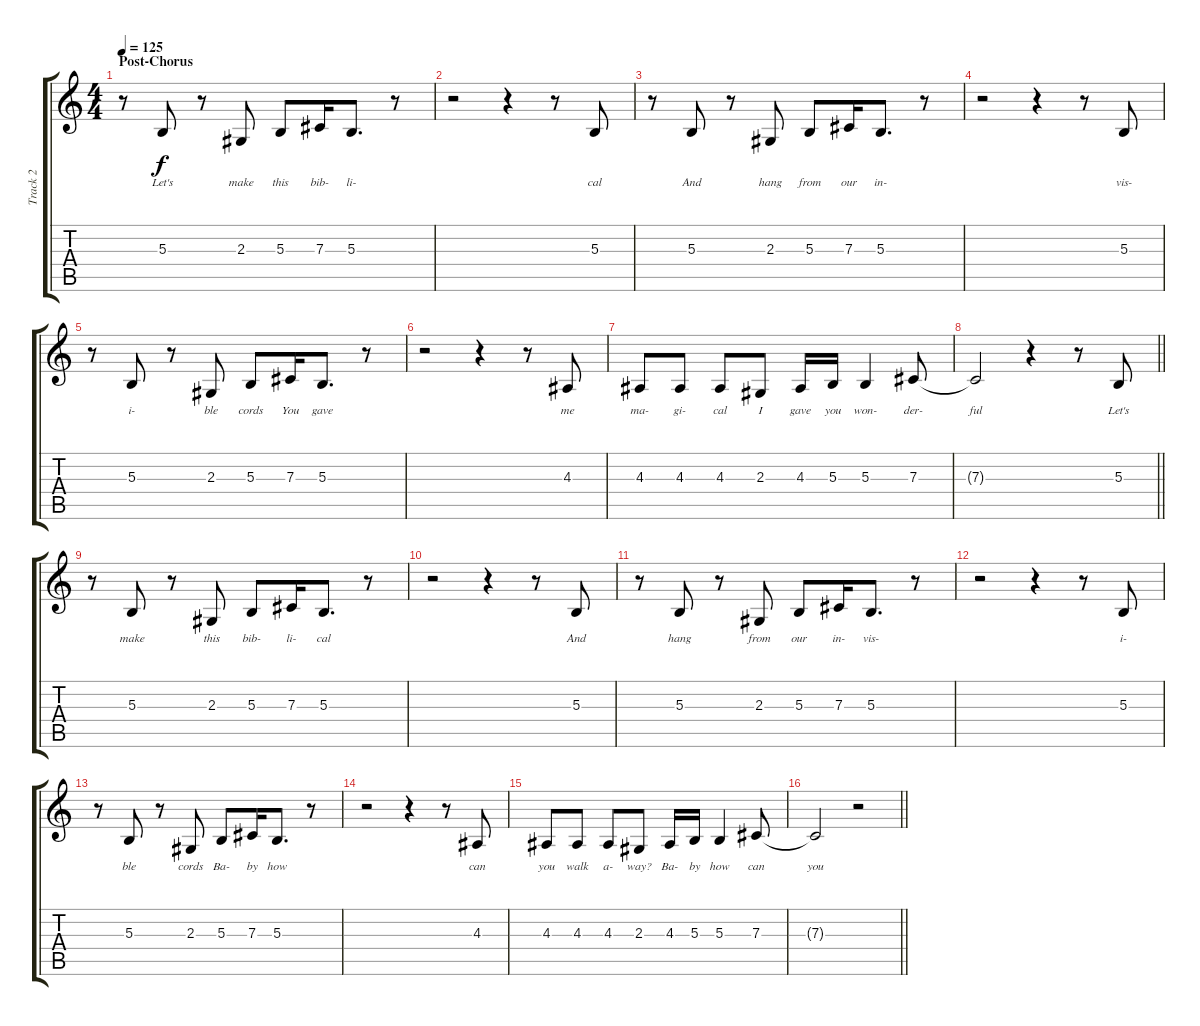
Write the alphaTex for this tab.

\track ("Track 2" "Track 2") {instrument tenorsax}
\staff {score tabs}
\tuning (Eb4 Bb3 Gb3 Db3 Ab2 Eb2) {hide}
\ts (4 4)
\section ("" "Post-Chorus")
\tempo 125
\clef g2
\ks c
r.8{dy f} 5.3.8{lyrics (0 "Let's") lyrics (1 "") lyrics (2 "") lyrics (3 "") lyrics (4 "")} r.8 2.3.8{lyrics (0 "make") lyrics (1 "") lyrics (2 "") lyrics (3 "") lyrics (4 "")} 5.3.8{lyrics (0 "this") lyrics (1 "") lyrics (2 "") lyrics (3 "") lyrics (4 "")} 7.3.16{lyrics (0 "bib-") lyrics (1 "") lyrics (2 "") lyrics (3 "") lyrics (4 "")} 5.3.8{d lyrics (0 "li-") lyrics (1 "") lyrics (2 "") lyrics (3 "") lyrics (4 "")} r.8 |
r.2 r.4 r.8 5.3.8{lyrics (0 "cal") lyrics (1 "") lyrics (2 "") lyrics (3 "") lyrics (4 "")} |
r.8 5.3.8{lyrics (0 "And") lyrics (1 "") lyrics (2 "") lyrics (3 "") lyrics (4 "")} r.8 2.3.8{lyrics (0 "hang") lyrics (1 "") lyrics (2 "") lyrics (3 "") lyrics (4 "")} 5.3.8{lyrics (0 "from") lyrics (1 "") lyrics (2 "") lyrics (3 "") lyrics (4 "")} 7.3.16{lyrics (0 "our") lyrics (1 "") lyrics (2 "") lyrics (3 "") lyrics (4 "")} 5.3.8{d lyrics (0 "in-") lyrics (1 "") lyrics (2 "") lyrics (3 "") lyrics (4 "")} r.8 |
r.2 r.4 r.8 5.3.8{lyrics (0 "vis-") lyrics (1 "") lyrics (2 "") lyrics (3 "") lyrics (4 "")} |
r.8 5.3.8{lyrics (0 "i-") lyrics (1 "") lyrics (2 "") lyrics (3 "") lyrics (4 "")} r.8 2.3.8{lyrics (0 "ble") lyrics (1 "") lyrics (2 "") lyrics (3 "") lyrics (4 "")} 5.3.8{lyrics (0 "cords") lyrics (1 "") lyrics (2 "") lyrics (3 "") lyrics (4 "")} 7.3.16{lyrics (0 "You") lyrics (1 "") lyrics (2 "") lyrics (3 "") lyrics (4 "")} 5.3.8{d lyrics (0 "gave") lyrics (1 "") lyrics (2 "") lyrics (3 "") lyrics (4 "")} r.8 |
r.2 r.4 r.8 4.3.8{lyrics (0 "me") lyrics (1 "") lyrics (2 "") lyrics (3 "") lyrics (4 "")} |
4.3.8{lyrics (0 "ma-") lyrics (1 "") lyrics (2 "") lyrics (3 "") lyrics (4 "")} 4.3.8{lyrics (0 "gi-") lyrics (1 "") lyrics (2 "") lyrics (3 "") lyrics (4 "")} 4.3.8{lyrics (0 "cal") lyrics (1 "") lyrics (2 "") lyrics (3 "") lyrics (4 "")} 2.3.8{lyrics (0 "I") lyrics (1 "") lyrics (2 "") lyrics (3 "") lyrics (4 "")} 4.3.16{lyrics (0 "gave") lyrics (1 "") lyrics (2 "") lyrics (3 "") lyrics (4 "")} 5.3.16{lyrics (0 "you") lyrics (1 "") lyrics (2 "") lyrics (3 "") lyrics (4 "")} 5.3.4{lyrics (0 "won-") lyrics (1 "") lyrics (2 "") lyrics (3 "") lyrics (4 "")} 7.3.8{lyrics (0 "der-") lyrics (1 "") lyrics (2 "") lyrics (3 "") lyrics (4 "")} |
\barLineRight lightlight
7.3{t}.2{lyrics (0 "ful") lyrics (1 "") lyrics (2 "") lyrics (3 "") lyrics (4 "")} r.4 r.8 5.3.8{lyrics (0 "Let's") lyrics (1 "") lyrics (2 "") lyrics (3 "") lyrics (4 "")} |
r.8 5.3.8{lyrics (0 "make") lyrics (1 "") lyrics (2 "") lyrics (3 "") lyrics (4 "")} r.8 2.3.8{lyrics (0 "this") lyrics (1 "") lyrics (2 "") lyrics (3 "") lyrics (4 "")} 5.3.8{lyrics (0 "bib-") lyrics (1 "") lyrics (2 "") lyrics (3 "") lyrics (4 "")} 7.3.16{lyrics (0 "li-") lyrics (1 "") lyrics (2 "") lyrics (3 "") lyrics (4 "")} 5.3.8{d lyrics (0 "cal") lyrics (1 "") lyrics (2 "") lyrics (3 "") lyrics (4 "")} r.8 |
r.2 r.4 r.8 5.3.8{lyrics (0 "And") lyrics (1 "") lyrics (2 "") lyrics (3 "") lyrics (4 "")} |
r.8 5.3.8{lyrics (0 "hang") lyrics (1 "") lyrics (2 "") lyrics (3 "") lyrics (4 "")} r.8 2.3.8{lyrics (0 "from") lyrics (1 "") lyrics (2 "") lyrics (3 "") lyrics (4 "")} 5.3.8{lyrics (0 "our") lyrics (1 "") lyrics (2 "") lyrics (3 "") lyrics (4 "")} 7.3.16{lyrics (0 "in-") lyrics (1 "") lyrics (2 "") lyrics (3 "") lyrics (4 "")} 5.3.8{d lyrics (0 "vis-") lyrics (1 "") lyrics (2 "") lyrics (3 "") lyrics (4 "")} r.8 |
r.2 r.4 r.8 5.3.8{lyrics (0 "i-") lyrics (1 "") lyrics (2 "") lyrics (3 "") lyrics (4 "")} |
r.8 5.3.8{lyrics (0 "ble") lyrics (1 "") lyrics (2 "") lyrics (3 "") lyrics (4 "")} r.8 2.3.8{lyrics (0 "cords") lyrics (1 "") lyrics (2 "") lyrics (3 "") lyrics (4 "")} 5.3.8{lyrics (0 "Ba-") lyrics (1 "") lyrics (2 "") lyrics (3 "") lyrics (4 "")} 7.3.16{lyrics (0 "by") lyrics (1 "") lyrics (2 "") lyrics (3 "") lyrics (4 "")} 5.3.8{d lyrics (0 "how") lyrics (1 "") lyrics (2 "") lyrics (3 "") lyrics (4 "")} r.8 |
r.2 r.4 r.8 4.3.8{lyrics (0 "can") lyrics (1 "") lyrics (2 "") lyrics (3 "") lyrics (4 "")} |
4.3.8{lyrics (0 "you") lyrics (1 "") lyrics (2 "") lyrics (3 "") lyrics (4 "")} 4.3.8{lyrics (0 "walk") lyrics (1 "") lyrics (2 "") lyrics (3 "") lyrics (4 "")} 4.3.8{lyrics (0 "a-") lyrics (1 "") lyrics (2 "") lyrics (3 "") lyrics (4 "")} 2.3.8{lyrics (0 "way?") lyrics (1 "") lyrics (2 "") lyrics (3 "") lyrics (4 "")} 4.3.16{lyrics (0 "Ba-") lyrics (1 "") lyrics (2 "") lyrics (3 "") lyrics (4 "")} 5.3.16{lyrics (0 "by") lyrics (1 "") lyrics (2 "") lyrics (3 "") lyrics (4 "")} 5.3.4{lyrics (0 "how") lyrics (1 "") lyrics (2 "") lyrics (3 "") lyrics (4 "")} 7.3.8{lyrics (0 "can") lyrics (1 "") lyrics (2 "") lyrics (3 "") lyrics (4 "")} |
\barLineRight lightlight
7.3{t}.2{lyrics (0 "you") lyrics (1 "") lyrics (2 "") lyrics (3 "") lyrics (4 "")} r.2
